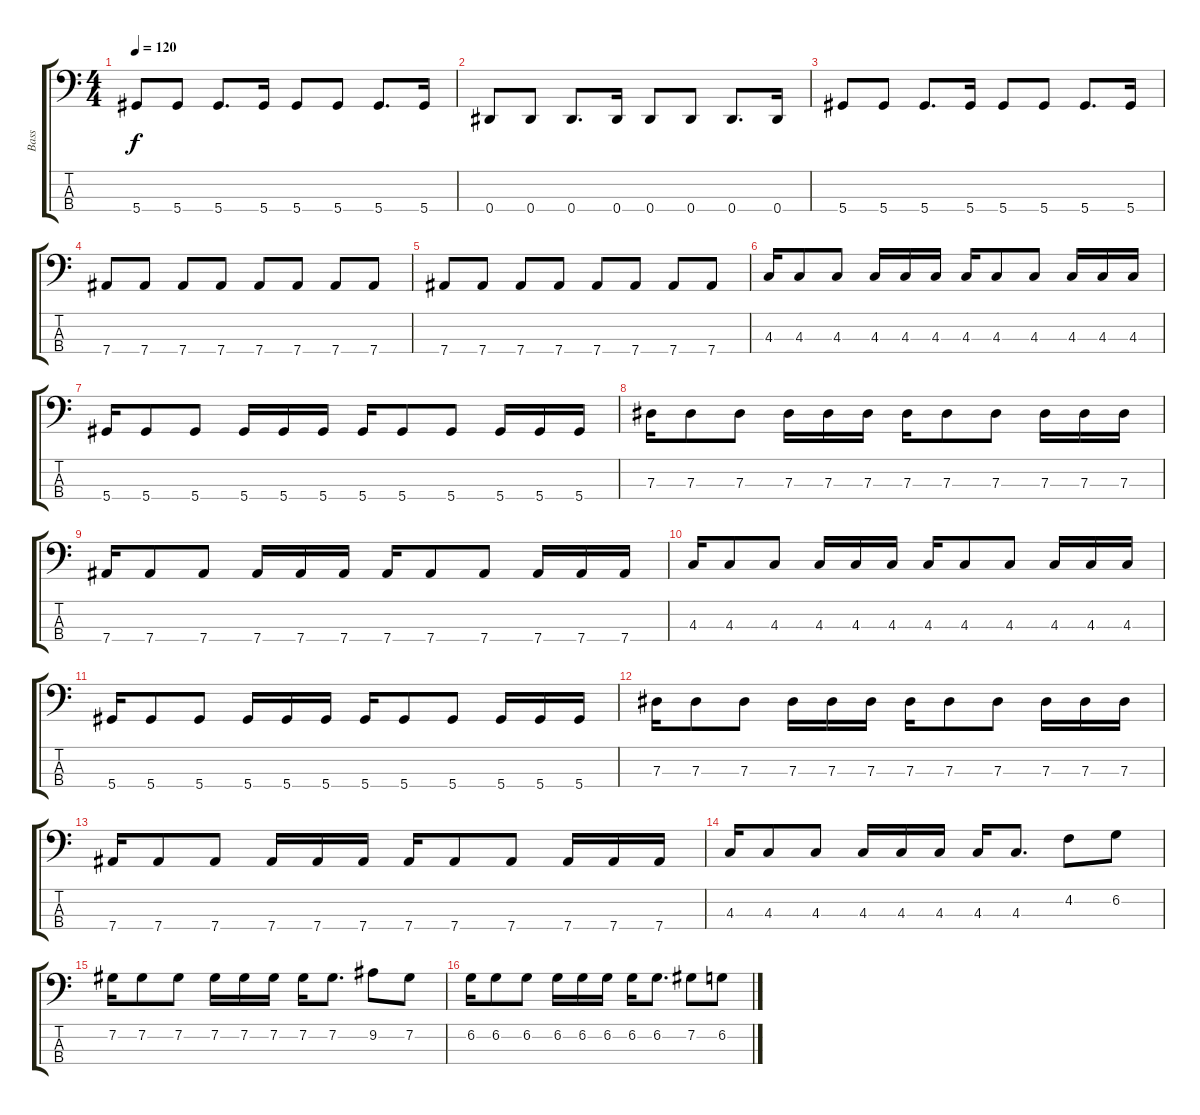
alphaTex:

\track ("Bass" "Bass") {instrument electricbassfinger}
\staff {score tabs}
\tuning (Gb2 Db2 Ab1 Eb1) {hide}
\ts (4 4)
\tempo 120
\clef f4
\ks c
5.4.8{dy f} 5.4.8 5.4.8{d} 5.4.16 5.4.8 5.4.8 5.4.8{d} 5.4.16 |
0.4.8 0.4.8 0.4.8{d} 0.4.16 0.4.8 0.4.8 0.4.8{d} 0.4.16 |
5.4.8 5.4.8 5.4.8{d} 5.4.16 5.4.8 5.4.8 5.4.8{d} 5.4.16 |
7.4.8 7.4.8 7.4.8 7.4.8 7.4.8 7.4.8 7.4.8 7.4.8 |
7.4.8 7.4.8 7.4.8 7.4.8 7.4.8 7.4.8 7.4.8 7.4.8 |
4.3.16 4.3.8 4.3.8 4.3.16 4.3.16 4.3.16 4.3.16 4.3.8 4.3.8 4.3.16 4.3.16 4.3.16 |
5.4.16 5.4.8 5.4.8 5.4.16 5.4.16 5.4.16 5.4.16 5.4.8 5.4.8 5.4.16 5.4.16 5.4.16 |
7.3.16 7.3.8 7.3.8 7.3.16 7.3.16 7.3.16 7.3.16 7.3.8 7.3.8 7.3.16 7.3.16 7.3.16 |
7.4.16 7.4.8 7.4.8 7.4.16 7.4.16 7.4.16 7.4.16 7.4.8 7.4.8 7.4.16 7.4.16 7.4.16 |
4.3.16 4.3.8 4.3.8 4.3.16 4.3.16 4.3.16 4.3.16 4.3.8 4.3.8 4.3.16 4.3.16 4.3.16 |
5.4.16 5.4.8 5.4.8 5.4.16 5.4.16 5.4.16 5.4.16 5.4.8 5.4.8 5.4.16 5.4.16 5.4.16 |
7.3.16 7.3.8 7.3.8 7.3.16 7.3.16 7.3.16 7.3.16 7.3.8 7.3.8 7.3.16 7.3.16 7.3.16 |
7.4.16 7.4.8 7.4.8 7.4.16 7.4.16 7.4.16 7.4.16 7.4.8 7.4.8 7.4.16 7.4.16 7.4.16 |
4.3.16 4.3.8 4.3.8 4.3.16 4.3.16 4.3.16 4.3.16 4.3.8{d} 4.2.8 6.2.8 |
7.2.16 7.2.8 7.2.8 7.2.16 7.2.16 7.2.16 7.2.16 7.2.8{d} 9.2.8 7.2.8 |
6.2.16 6.2.8 6.2.8 6.2.16 6.2.16 6.2.16 6.2.16 6.2.8{d} 7.2.8 6.2.8
